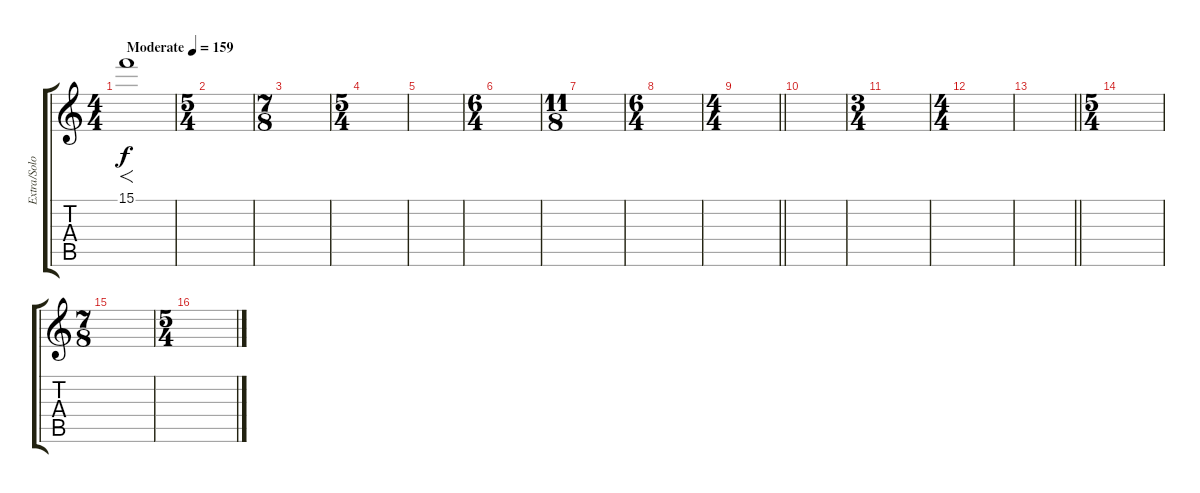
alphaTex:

\track ("Extra/Solo Guitar" "Extra/Solo") {instrument overdrivenguitar}
\staff {score tabs}
\tuning (D4 A3 F3 C3 G2 C2) {hide}
\ts (4 4)
\tempo (159 "Moderate")
\clef g2
\ks c
15.1.1{f dy f instrument overdrivenguitar} |
\ts (5 4)
|
\ts (7 8)
|
\ts (5 4)
|
|
\ts (6 4)
|
\ts (11 8)
|
\ts (6 4)
|
\ts (4 4)
\barLineRight lightlight
|
|
\ts (3 4)
|
\ts (4 4)
|
\barLineRight lightlight
|
\ts (5 4)
|
\ts (7 8)
|
\ts (5 4)
